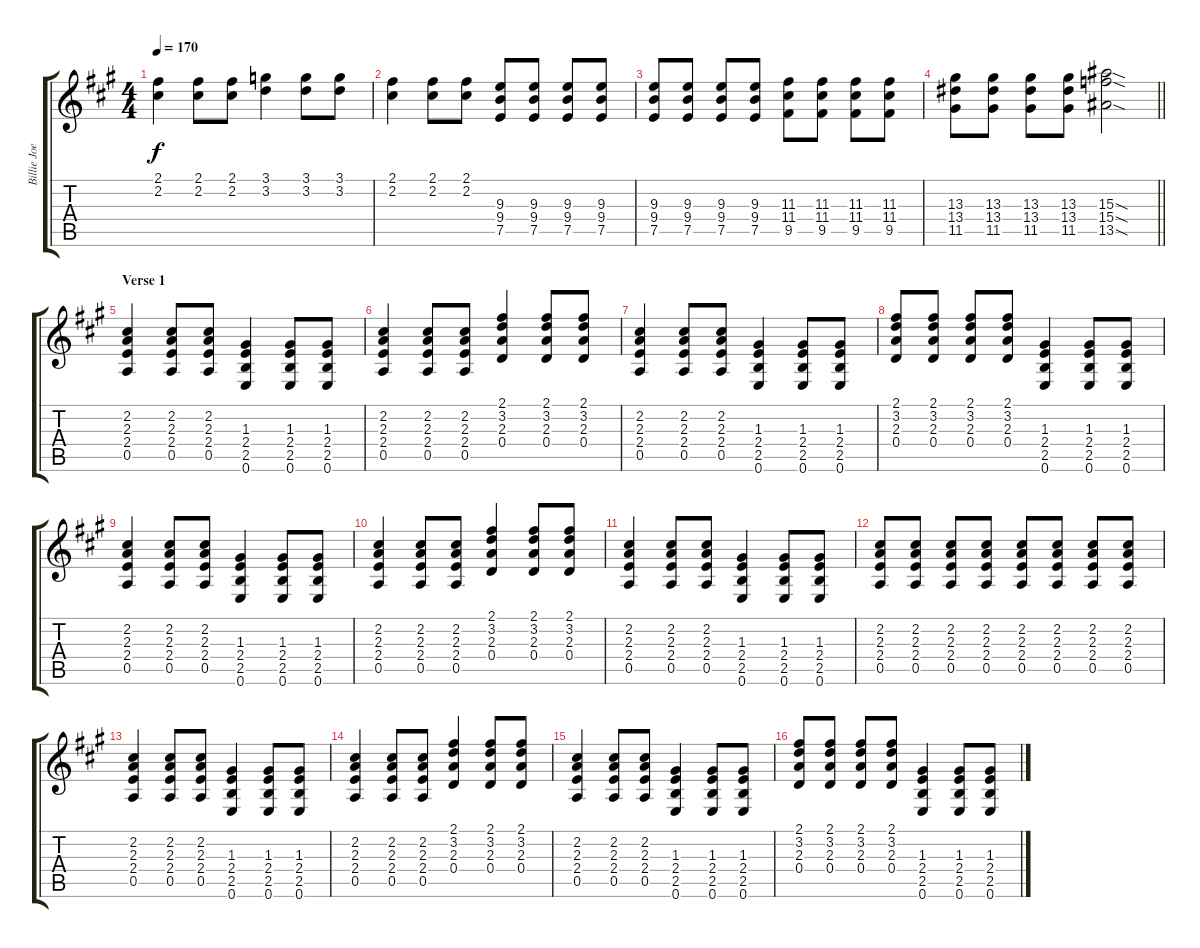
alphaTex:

\track ("Billie Joe Armstrong" "Billie Joe") {instrument distortionguitar}
\staff {score tabs}
\tuning (E4 B3 G3 D3 A2 E2) {hide}
\ts (4 4)
\tempo 170
\clef g2
\ks a
(2.1 2.2).4{dy f} (2.1 2.2).8 (2.1 2.2).8 (3.1 3.2).4 (3.1 3.2).8 (3.1 3.2).8 |
(2.1 2.2).4 (2.1 2.2).8 (2.1 2.2).8 (9.3 9.4 7.5).8 (9.3 9.4 7.5).8 (9.3 9.4 7.5).8 (9.3 9.4 7.5).8 |
(9.3 9.4 7.5).8 (9.3 9.4 7.5).8 (9.3 9.4 7.5).8 (9.3 9.4 7.5).8 (11.3 11.4 9.5).8 (11.3 11.4 9.5).8 (11.3 11.4 9.5).8 (11.3 11.4 9.5).8 |
\barLineRight lightlight
(13.3 13.4 11.5).8 (13.3 13.4 11.5).8 (13.3 13.4 11.5).8 (13.3 13.4 11.5).8 (15.3{sod} 15.4{sod} 13.5{sod}).2 |
\section ("" "Verse 1")
(2.2 2.3 2.4 0.5).4 (2.2 2.3 2.4 0.5).8 (2.2 2.3 2.4 0.5).8 (1.3 2.4 2.5 0.6).4 (1.3 2.4 2.5 0.6).8 (1.3 2.4 2.5 0.6).8 |
(2.2 2.3 2.4 0.5).4 (2.2 2.3 2.4 0.5).8 (2.2 2.3 2.4 0.5).8 (2.1 3.2 2.3 0.4).4 (2.1 3.2 2.3 0.4).8 (2.1 3.2 2.3 0.4).8 |
(2.2 2.3 2.4 0.5).4 (2.2 2.3 2.4 0.5).8 (2.2 2.3 2.4 0.5).8 (1.3 2.4 2.5 0.6).4 (1.3 2.4 2.5 0.6).8 (1.3 2.4 2.5 0.6).8 |
(2.1 3.2 2.3 0.4).8 (2.1 3.2 2.3 0.4).8 (2.1 3.2 2.3 0.4).8 (2.1 3.2 2.3 0.4).8 (1.3 2.4 2.5 0.6).4 (1.3 2.4 2.5 0.6).8 (1.3 2.4 2.5 0.6).8 |
(2.2 2.3 2.4 0.5).4 (2.2 2.3 2.4 0.5).8 (2.2 2.3 2.4 0.5).8 (1.3 2.4 2.5 0.6).4 (1.3 2.4 2.5 0.6).8 (1.3 2.4 2.5 0.6).8 |
(2.2 2.3 2.4 0.5).4 (2.2 2.3 2.4 0.5).8 (2.2 2.3 2.4 0.5).8 (2.1 3.2 2.3 0.4).4 (2.1 3.2 2.3 0.4).8 (2.1 3.2 2.3 0.4).8 |
(2.2 2.3 2.4 0.5).4 (2.2 2.3 2.4 0.5).8 (2.2 2.3 2.4 0.5).8 (1.3 2.4 2.5 0.6).4 (1.3 2.4 2.5 0.6).8 (1.3 2.4 2.5 0.6).8 |
(2.2 2.3 2.4 0.5).8 (2.2 2.3 2.4 0.5).8 (2.2 2.3 2.4 0.5).8 (2.2 2.3 2.4 0.5).8 (2.2 2.3 2.4 0.5).8 (2.2 2.3 2.4 0.5).8 (2.2 2.3 2.4 0.5).8 (2.2 2.3 2.4 0.5).8 |
(2.2 2.3 2.4 0.5).4 (2.2 2.3 2.4 0.5).8 (2.2 2.3 2.4 0.5).8 (1.3 2.4 2.5 0.6).4 (1.3 2.4 2.5 0.6).8 (1.3 2.4 2.5 0.6).8 |
(2.2 2.3 2.4 0.5).4 (2.2 2.3 2.4 0.5).8 (2.2 2.3 2.4 0.5).8 (2.1 3.2 2.3 0.4).4 (2.1 3.2 2.3 0.4).8 (2.1 3.2 2.3 0.4).8 |
(2.2 2.3 2.4 0.5).4 (2.2 2.3 2.4 0.5).8 (2.2 2.3 2.4 0.5).8 (1.3 2.4 2.5 0.6).4 (1.3 2.4 2.5 0.6).8 (1.3 2.4 2.5 0.6).8 |
(2.1 3.2 2.3 0.4).8 (2.1 3.2 2.3 0.4).8 (2.1 3.2 2.3 0.4).8 (2.1 3.2 2.3 0.4).8 (1.3 2.4 2.5 0.6).4 (1.3 2.4 2.5 0.6).8 (1.3 2.4 2.5 0.6).8
